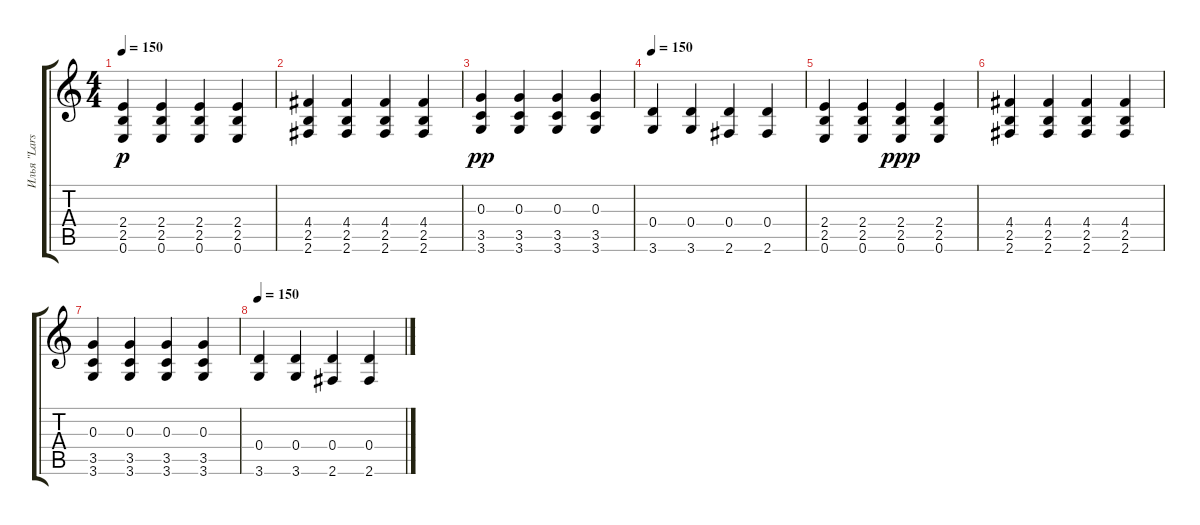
\track ("Илья \"Lars\" Мамонтов" "Илья \"Lars") {instrument distortionguitar}
\staff {score tabs}
\tuning (E4 B3 G3 D3 A2 E2) {hide}
\ts (4 4)
\tempo 150
\clef g2
\ks c
(2.4 2.5 0.6).4{dy p} (2.4 2.5 0.6).4 (2.4 2.5 0.6).4 (2.4 2.5 0.6).4 |
(4.4 2.5 2.6).4 (4.4 2.5 2.6).4 (4.4 2.5 2.6).4 (4.4 2.5 2.6).4 |
(0.3 3.5 3.6).4{dy pp} (0.3 3.5 3.6).4 (0.3 3.5 3.6).4 (0.3 3.5 3.6).4 |
\tempo 150
(0.4 3.6).4 (0.4 3.6).4 (0.4 2.6).4 (0.4 2.6).4 |
(2.4 2.5 0.6).4 (2.4 2.5 0.6).4 (2.4 2.5 0.6).4{dy ppp} (2.4 2.5 0.6).4 |
(4.4 2.5 2.6).4 (4.4 2.5 2.6).4 (4.4 2.5 2.6).4 (4.4 2.5 2.6).4 |
(0.3 3.5 3.6).4 (0.3 3.5 3.6).4 (0.3 3.5 3.6).4 (0.3 3.5 3.6).4 |
\tempo 150
(0.4 3.6).4 (0.4 3.6).4 (0.4 2.6).4 (0.4 2.6).4
